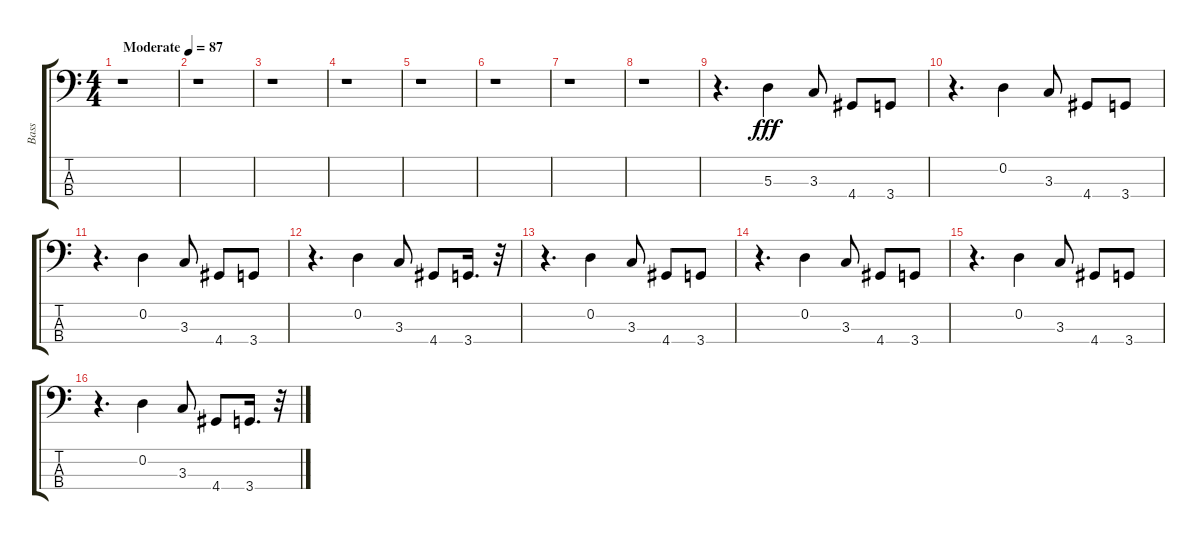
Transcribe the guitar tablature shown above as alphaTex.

\track ("Bass" "Bass") {instrument fretlessbass}
\staff {score tabs}
\tuning (G2 D2 A1 E1) {hide}
\ts (4 4)
\tempo (87 "Moderate")
\clef f4
\ks c
r.1{dy fff instrument fretlessbass} |
r.1 |
r.1 |
r.1 |
r.1 |
r.1 |
r.1 |
r.1 |
r.4{d} 5.3.4 3.3.8 4.4.8 3.4.8 |
r.4{d} 0.2.4 3.3.8 4.4.8 3.4.8 |
r.4{d} 0.2.4 3.3.8 4.4.8 3.4.8 |
r.4{d} 0.2.4 3.3.8 4.4.8 3.4.16{d} r.32 |
r.4{d} 0.2.4 3.3.8 4.4.8 3.4.8 |
r.4{d} 0.2.4 3.3.8 4.4.8 3.4.8 |
r.4{d} 0.2.4 3.3.8 4.4.8 3.4.8 |
r.4{d} 0.2.4 3.3.8 4.4.8 3.4.16{d} r.32
